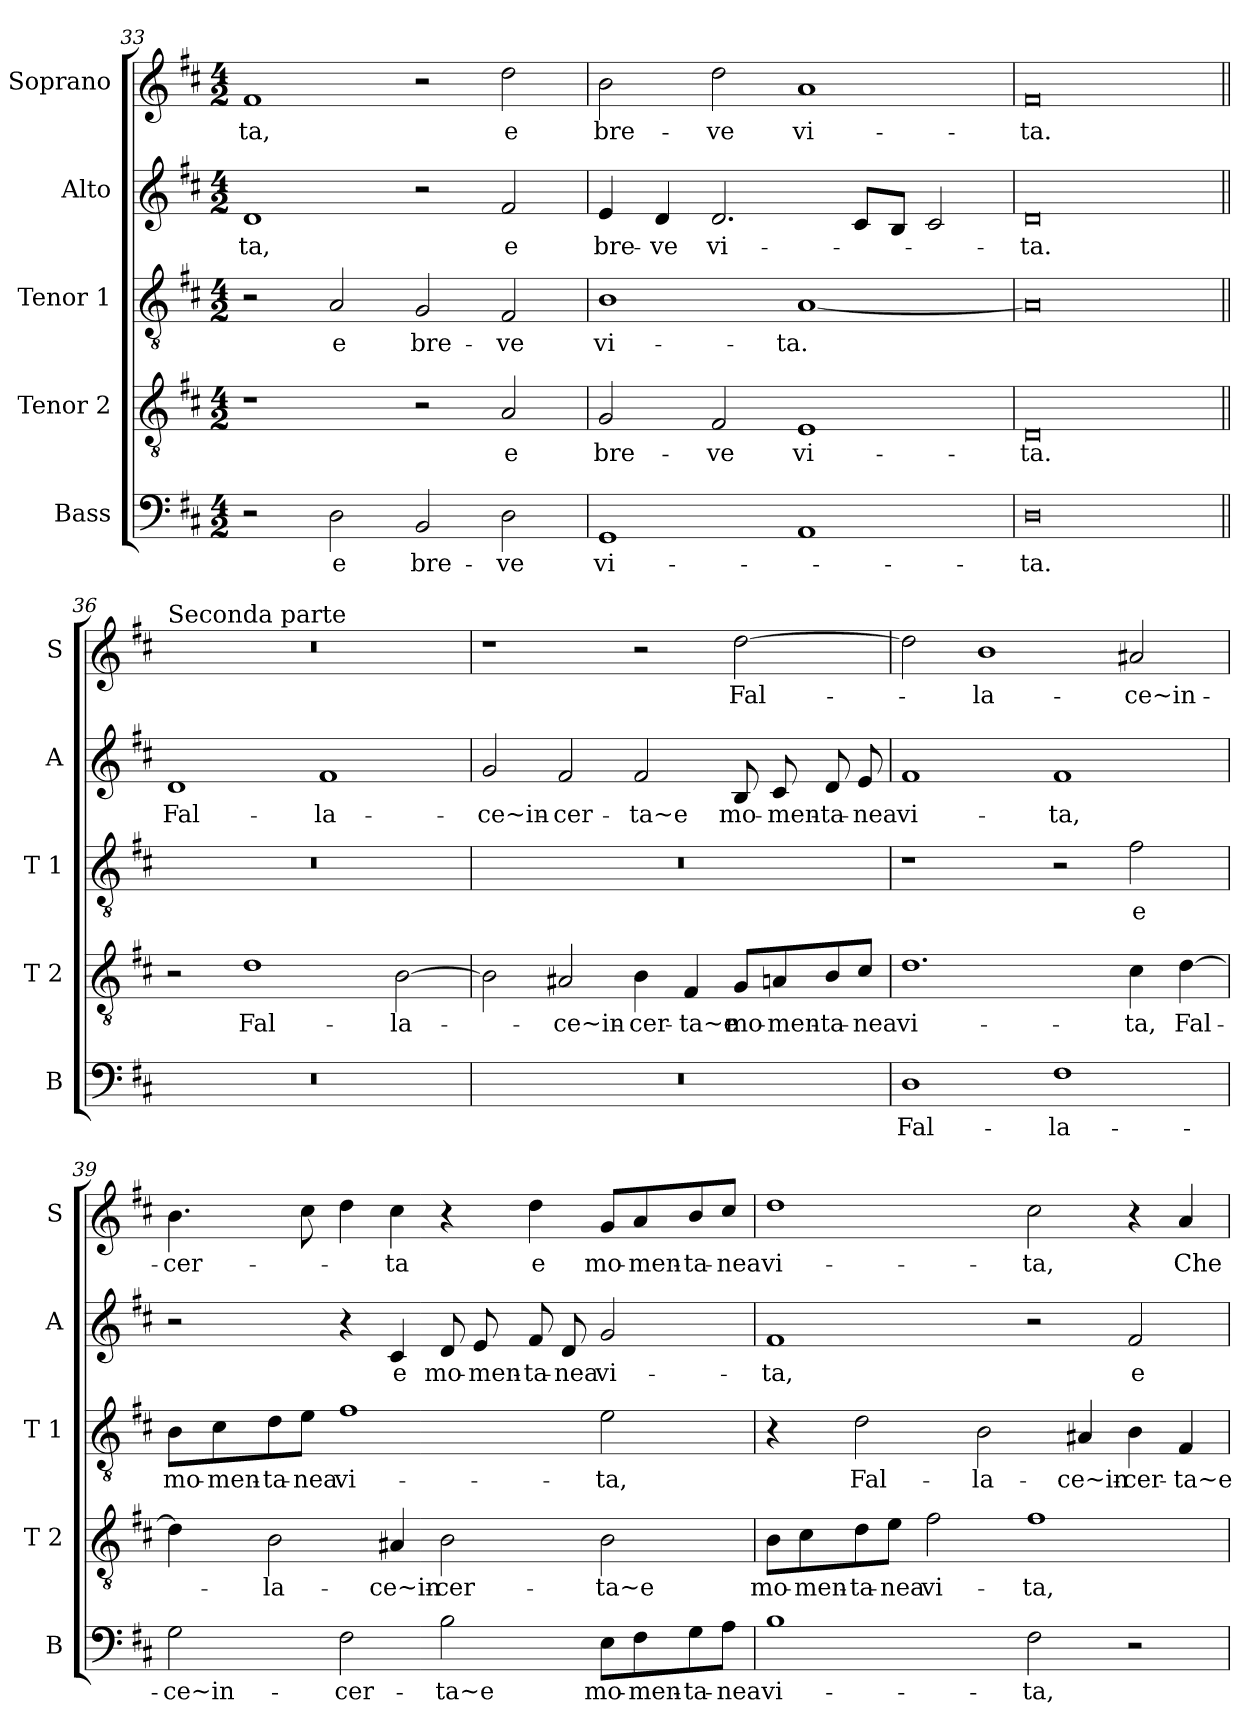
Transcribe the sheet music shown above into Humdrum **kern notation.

**kern	**text	**kern	**text	**kern	**text	**kern	**text	**kern	**text
*part5	*part5	*part4	*part4	*part3	*part3	*part2	*part2	*part1	*part1
*staff5	*staff5	*staff4	*staff4	*staff3	*staff3	*staff2	*staff2	*staff1	*staff1
*I"Bass	*	*I"Tenor 2	*	*I"Tenor 1	*	*I"Alto	*	*I"Soprano	*
*I'B	*	*I'T 2	*	*I'T 1	*	*I'A	*	*I'S	*
*clefF4	*	*clefGv2	*	*clefGv2	*	*clefG2	*	*clefG2	*
*k[f#c#]	*	*k[f#c#]	*	*k[f#c#]	*	*k[f#c#]	*	*k[f#c#]	*
*D:	*	*D:	*	*D:	*	*D:	*	*D:	*
*M4/2	*	*M4/2	*	*M4/2	*	*M4/2	*	*M4/2	*
=33	=33	=33	=33	=33	=33	=33	=33	=33	=33
!	!	!	!	!	!	!	!LO:LY:b	!	!LO:LY:b
2r	.	1r	.	2r	.	1d	-ta,	1f#	-ta,
!	!LO:LY:b	!	!	!	!LO:LY:b	!	!	!	!
2D\	e	.	.	2A/	e	.	.	.	.
!	!LO:LY:b	!	!	!	!LO:LY:b	!	!	!	!
2BB/	bre-	2r	.	2G/	bre-	2r	.	2r	.
!	!LO:LY:b	!	!LO:LY:b	!	!LO:LY:b	!	!LO:LY:b	!	!LO:LY:b
2D\	-ve	2A/	e	2F#/	-ve	2f#/	e	2dd\	e
=34	=34	=34	=34	=34	=34	=34	=34	=34	=34
!	!LO:LY:b	!	!LO:LY:b	!	!LO:LY:b	!	!LO:LY:b	!	!LO:LY:b
1GG	vi-	2G/	bre-	1B	vi-	4e/	bre-	2b\	bre-
!	!	!	!	!	!	!	!LO:LY:b	!	!
.	.	.	.	.	.	4d/	-ve	.	.
!	!	!	!LO:LY:b	!	!	!	!LO:LY:b	!	!LO:LY:b
.	.	2F#/	-ve	.	.	2.d/	vi-	2dd\	-ve
!	!	!	!LO:LY:b	!	!LO:LY:b	!	!	!	!LO:LY:b
1AA	.	1E	vi-	[1A	-ta.	.	.	1a	vi-
.	.	.	.	.	.	8c#/L	.	.	.
.	.	.	.	.	.	8B/J	.	.	.
.	.	.	.	.	.	2c#/	.	.	.
=35	=35	=35	=35	=35	=35	=35	=35	=35	=35
!	!LO:LY:b	!	!LO:LY:b	!	!	!	!LO:LY:b	!	!LO:LY:b
0D	-ta.	0D	-ta.	0A]	.	0d	-ta.	0f#	-ta.
!!LO:LB:g=z
=36||	=36||	=36||	=36||	=36||	=36||	=36||	=36||	=36||	=36||
!	!	!	!	!	!	!	!	!LO:TX:a:t=Seconda parte	!
!	!	!	!	!	!	!	!LO:LY:b	!	!
0r	.	2r	.	0r	.	1d	Fal-	0r	.
!	!	!	!LO:LY:b	!	!	!	!	!	!
.	.	1d	Fal-	.	.	.	.	.	.
!	!	!	!	!	!	!	!LO:LY:b	!	!
.	.	.	.	.	.	1f#	-la-	.	.
!	!	!	!LO:LY:b	!	!	!	!	!	!
.	.	[2B\	-la-	.	.	.	.	.	.
=37	=37	=37	=37	=37	=37	=37	=37	=37	=37
!	!	!	!	!	!	!	!LO:LY:b	!	!
0r	.	2B\]	.	0r	.	2g/	-ce~in-	1r	.
!	!	!	!LO:LY:b	!	!	!	!LO:LY:b	!	!
.	.	2A#X/	-ce~in-	.	.	2f#/	-cer-	.	.
!	!	!	!LO:LY:b	!	!	!	!LO:LY:b	!	!
.	.	4B\	-cer-	.	.	2f#/	-ta~e	2r	.
!	!	!	!LO:LY:b	!	!	!	!	!	!
.	.	4F#/	-ta~e	.	.	.	.	.	.
!	!	!	!LO:LY:b	!	!	!	!LO:LY:b	!	!LO:LY:b
.	.	8G/L	mo-	.	.	8B/	mo-	[2dd\	Fal-
!	!	!	!LO:LY:b	!	!	!	!LO:LY:b	!	!
.	.	8An/	-men-	.	.	8c#/	-men-	.	.
!	!	!	!LO:LY:b	!	!	!	!LO:LY:b	!	!
.	.	8B/	-ta-	.	.	8d/	-ta-	.	.
!	!	!	!LO:LY:b	!	!	!	!LO:LY:b	!	!
.	.	8c#/J	-nea	.	.	8e/	-nea	.	.
=38	=38	=38	=38	=38	=38	=38	=38	=38	=38
!	!LO:LY:b	!	!LO:LY:b	!	!	!	!LO:LY:b	!	!
1D	Fal-	1.d	vi-	1r	.	1f#	vi-	2dd\]	.
!	!	!	!	!	!	!	!	!	!LO:LY:b
.	.	.	.	.	.	.	.	1b	-la-
!	!LO:LY:b	!	!	!	!	!	!LO:LY:b	!	!
1F#	-la-	.	.	2r	.	1f#	-ta,	.	.
!	!	!	!LO:LY:b	!	!LO:LY:b	!	!	!	!LO:LY:b
.	.	4c#\	-ta,	2f#\	e	.	.	2a#X/	-ce~in-
!	!	!	!LO:LY:b	!	!	!	!	!	!
.	.	[4d\	Fal-	.	.	.	.	.	.
!!LO:PB:g=z
=39	=39	=39	=39	=39	=39	=39	=39	=39	=39
!	!LO:LY:b	!	!	!	!LO:LY:b	!	!	!	!LO:LY:b
2G\	-ce~in-	4d\]	.	8B\L	mo-	2r	.	4.b\	-cer-
!	!	!	!	!	!LO:LY:b	!	!	!	!
.	.	.	.	8c#\	-men-	.	.	.	.
!	!	!	!LO:LY:b	!	!LO:LY:b	!	!	!	!
.	.	2B\	-la-	8d\	-ta-	.	.	.	.
!	!	!	!	!	!LO:LY:b	!	!	!	!
.	.	.	.	8e\J	-nea	.	.	8cc#\	.
!	!LO:LY:b	!	!	!	!LO:LY:b	!	!	!	!
2F#\	-cer-	.	.	1f#	vi-	4r	.	4dd\	.
!	!	!	!LO:LY:b	!	!	!	!LO:LY:b	!	!LO:LY:b
.	.	4A#X/	-ce~in-	.	.	4c#/	e	4cc#\	-ta
!	!LO:LY:b	!	!LO:LY:b	!	!	!	!LO:LY:b	!	!
2B\	-ta~e	2B\	-cer-	.	.	8d/	mo-	4r	.
!	!	!	!	!	!	!	!LO:LY:b	!	!
.	.	.	.	.	.	8e/	-men-	.	.
!	!	!	!	!	!	!	!LO:LY:b	!	!LO:LY:b
.	.	.	.	.	.	8f#/	-ta-	4dd\	e
!	!	!	!	!	!	!	!LO:LY:b	!	!
.	.	.	.	.	.	8d/	-nea	.	.
!	!LO:LY:b	!	!LO:LY:b	!	!LO:LY:b	!	!LO:LY:b	!	!LO:LY:b
8E\L	mo-	2B\	-ta~e	2e\	-ta,	2g/	vi-	8g/L	mo-
!	!LO:LY:b	!	!	!	!	!	!	!	!LO:LY:b
8F#\	-men-	.	.	.	.	.	.	8a/	-men-
!	!LO:LY:b	!	!	!	!	!	!	!	!LO:LY:b
8G\	-ta-	.	.	.	.	.	.	8b/	-ta-
!	!LO:LY:b	!	!	!	!	!	!	!	!LO:LY:b
8A\J	-nea	.	.	.	.	.	.	8cc#/J	-nea
=40	=40	=40	=40	=40	=40	=40	=40	=40	=40
!	!LO:LY:b	!	!LO:LY:b	!	!	!	!LO:LY:b	!	!LO:LY:b
1B	vi-	8B\L	mo-	4r	.	1f#	-ta,	1dd	vi-
!	!	!	!LO:LY:b	!	!	!	!	!	!
.	.	8c#\	-men-	.	.	.	.	.	.
!	!	!	!LO:LY:b	!	!LO:LY:b	!	!	!	!
.	.	8d\	-ta-	2d\	Fal-	.	.	.	.
!	!	!	!LO:LY:b	!	!	!	!	!	!
.	.	8e\J	-nea	.	.	.	.	.	.
!	!	!	!LO:LY:b	!	!	!	!	!	!
.	.	2f#\	vi-	.	.	.	.	.	.
!	!	!	!	!	!LO:LY:b	!	!	!	!
.	.	.	.	2B\	-la-	.	.	.	.
!	!LO:LY:b	!	!LO:LY:b	!	!	!	!	!	!LO:LY:b
2F#\	-ta,	1f#	-ta,	.	.	2r	.	2cc#\	-ta,
!	!	!	!	!	!LO:LY:b	!	!	!	!
.	.	.	.	4A#X/	-ce~in-	.	.	.	.
!	!	!	!	!	!LO:LY:b	!	!LO:LY:b	!	!
2r	.	.	.	4B\	-cer-	2f#/	e	4r	.
!	!	!	!	!	!LO:LY:b	!	!	!	!LO:LY:b
.	.	.	.	4F#/	-ta~e	.	.	4a/	Che
=	=	=	=	=	=	=	=	=	=
*-	*-	*-	*-	*-	*-	*-	*-	*-	*-
